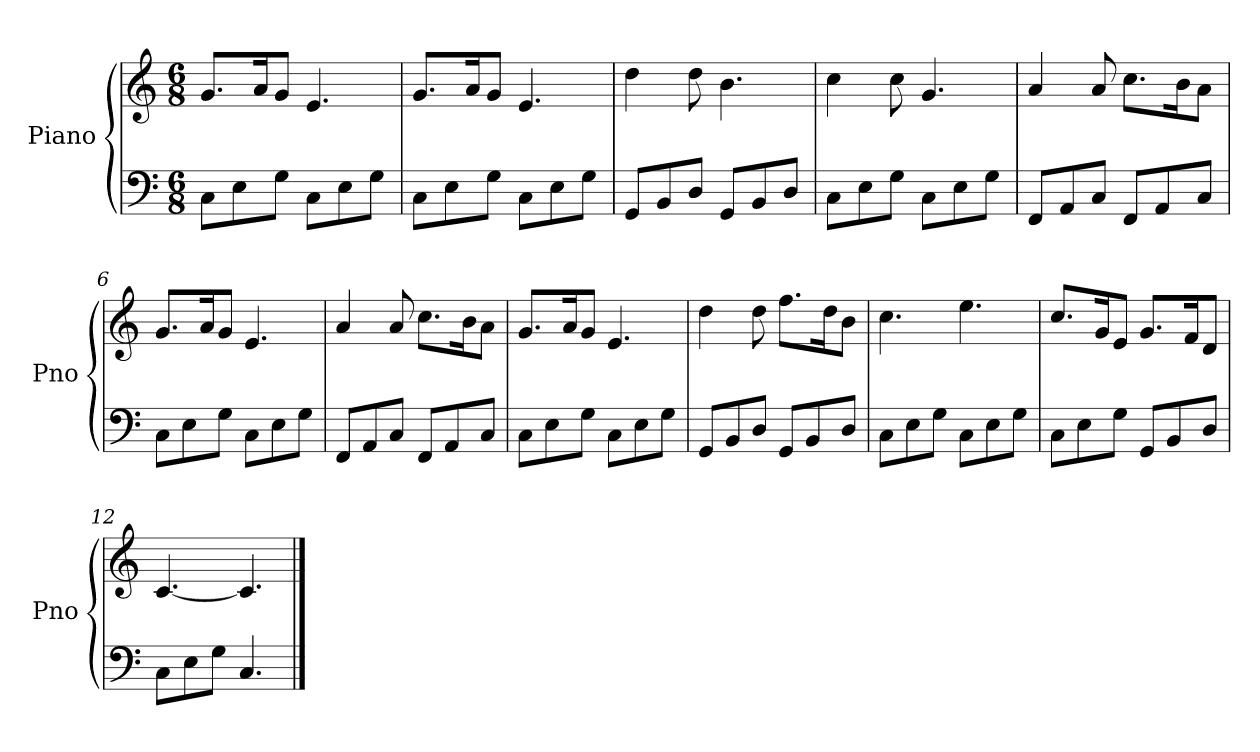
**kern	**kern
*part1	*part1
*staff2	*staff1
*I"Piano	*
*I'Pno	*
*clefF4	*clefG2
*k[]	*k[]
*M6/8	*M6/8
*MM55	*MM55
=1	=1
8C\L	8.g/L
8E\	.
.	16a/K
8G\J	8g/J
8C\L	4.e/
8E\	.
8G\J	.
=2	=2
8C\L	8.g/L
8E\	.
.	16a/K
8G\J	8g/J
8C\L	4.e/
8E\	.
8G\J	.
=3	=3
8GG/L	4dd\
8BB/	.
8D/J	8dd\
8GG/L	4.b\
8BB/	.
8D/J	.
=4	=4
8C\L	4cc\
8E\	.
8G\J	8cc\
8C\L	4.g/
8E\	.
8G\J	.
=5	=5
8FF/L	4a/
8AA/	.
8C/J	8a/
8FF/L	8.cc\L
8AA/	.
.	16b\K
8C/J	8a\J
=6	=6
8C\L	8.g/L
8E\	.
.	16a/K
8G\J	8g/J
8C\L	4.e/
8E\	.
8G\J	.
!!LO:LB:g=z
=7	=7
8FF/L	4a/
8AA/	.
8C/J	8a/
8FF/L	8.cc\L
8AA/	.
.	16b\K
8C/J	8a\J
=8	=8
8C\L	8.g/L
8E\	.
.	16a/K
8G\J	8g/J
8C\L	4.e/
8E\	.
8G\J	.
=9	=9
8GG/L	4dd\
8BB/	.
8D/J	8dd\
8GG/L	8.ff\L
8BB/	.
.	16dd\K
8D/J	8b\J
=10	=10
8C\L	4.cc\
8E\	.
8G\J	.
8C\L	4.ee\
8E\	.
8G\J	.
=11	=11
8C\L	8.cc/L
8E\	.
.	16g/K
8G\J	8e/J
8GG/L	8.g/L
8BB/	.
.	16f/K
8D/J	8d/J
=12	=12
8C\L	[4.c/
8E\	.
8G\J	.
4.C/	4.c/]
==	==
*-	*-
